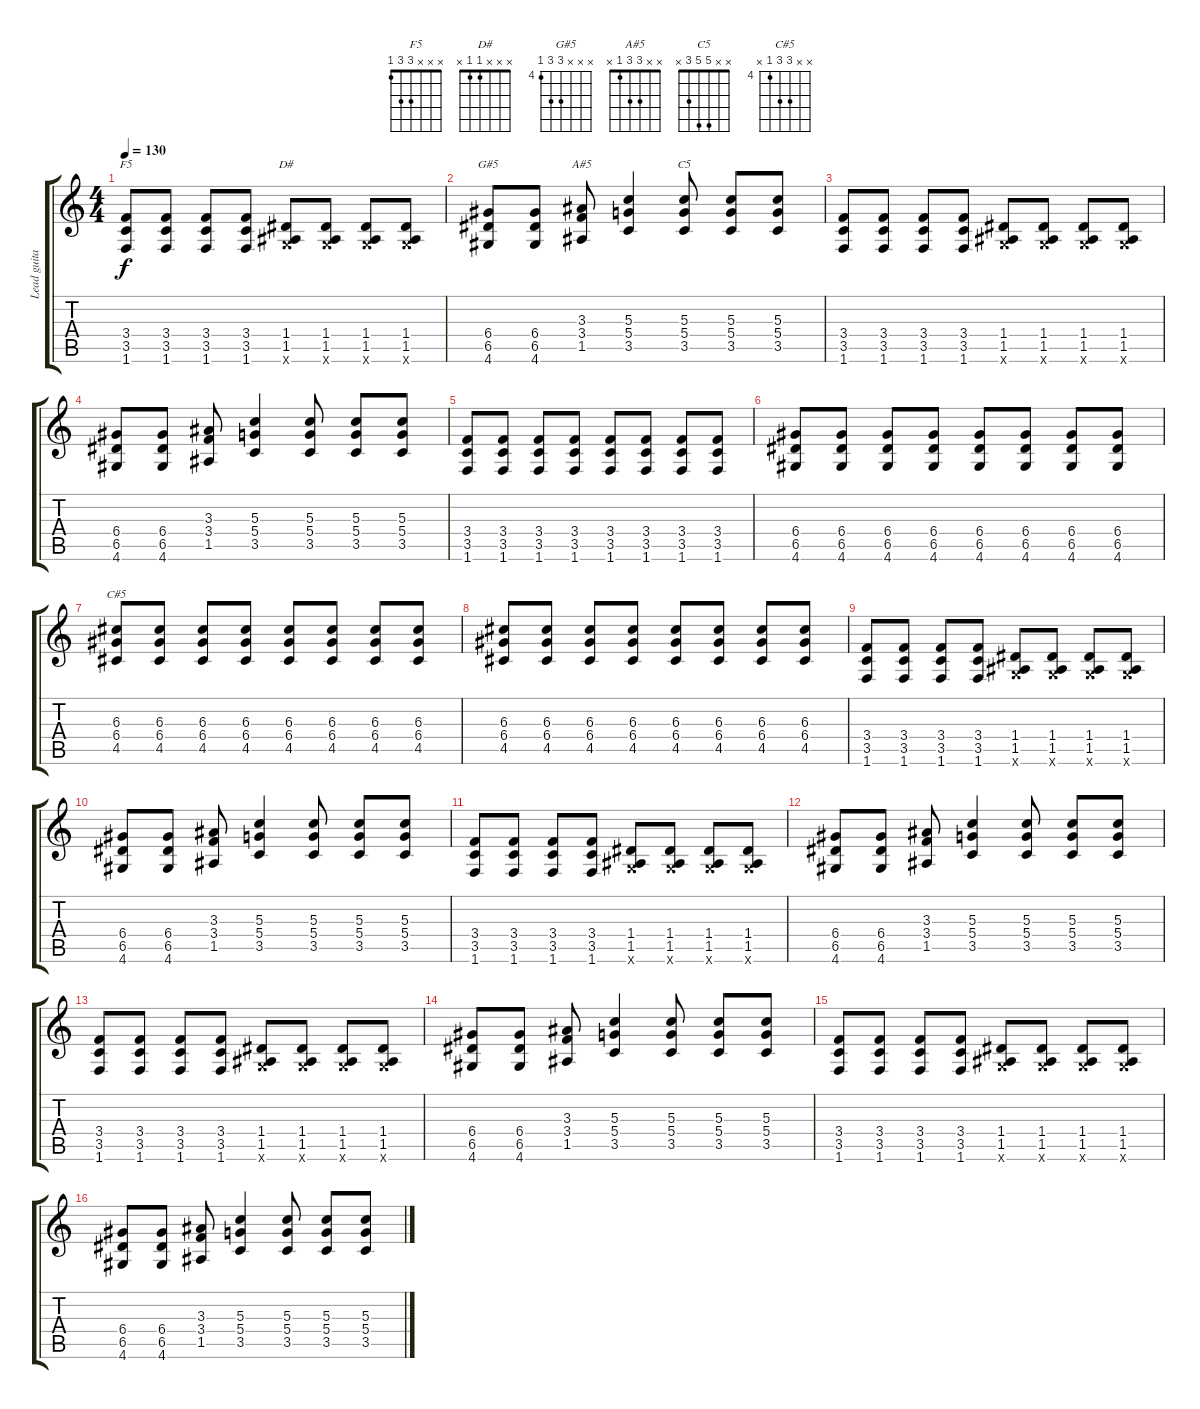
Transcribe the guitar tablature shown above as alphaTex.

\track ("Lead guitar (distortion)" "Lead guita") {instrument overdrivenguitar}
\staff {score tabs}
\tuning (E4 B3 G3 D3 A2 E2) {hide}
\chord ("F5" x x x 3 3 1)
\chord ("D#" x x x 1 1 x)
\chord ("G#5" x x x 6 6 4) {firstfret 4}
\chord ("A#5" x x 3 3 1 x)
\chord ("C5" x x 5 5 3 x)
\chord ("C#5" x x 6 6 4 x) {firstfret 4}
\ts (4 4)
\tempo 130
\clef g2
\ks c
(3.4 3.5 1.6).8{ch "F5" dy f} (3.4 3.5 1.6).8 (3.4 3.5 1.6).8 (3.4 3.5 1.6).8 (1.4 1.5 3.6{x}).8{ch "D#"} (1.4 1.5 3.6{x}).8 (1.4 1.5 3.6{x}).8 (1.4 1.5 3.6{x}).8 |
(6.4 6.5 4.6).8{ch "G#5"} (6.4 6.5 4.6).8 (3.3 3.4 1.5).8{ch "A#5"} (5.3 5.4 3.5).4 (5.3 5.4 3.5).8{ch "C5"} (5.3 5.4 3.5).8 (5.3 5.4 3.5).8 |
(3.4 3.5 1.6).8 (3.4 3.5 1.6).8 (3.4 3.5 1.6).8 (3.4 3.5 1.6).8 (1.4 1.5 3.6{x}).8 (1.4 1.5 3.6{x}).8 (1.4 1.5 3.6{x}).8 (1.4 1.5 3.6{x}).8 |
(6.4 6.5 4.6).8 (6.4 6.5 4.6).8 (3.3 3.4 1.5).8 (5.3 5.4 3.5).4 (5.3 5.4 3.5).8 (5.3 5.4 3.5).8 (5.3 5.4 3.5).8 |
(3.4 3.5 1.6).8 (3.4 3.5 1.6).8 (3.4 3.5 1.6).8 (3.4 3.5 1.6).8 (3.4 3.5 1.6).8 (3.4 3.5 1.6).8 (3.4 3.5 1.6).8 (3.4 3.5 1.6).8 |
(6.4 6.5 4.6).8 (6.4 6.5 4.6).8 (6.4 6.5 4.6).8 (6.4 6.5 4.6).8 (6.4 6.5 4.6).8 (6.4 6.5 4.6).8 (6.4 6.5 4.6).8 (6.4 6.5 4.6).8 |
(6.3 6.4 4.5).8{ch "C#5"} (6.3 6.4 4.5).8 (6.3 6.4 4.5).8 (6.3 6.4 4.5).8 (6.3 6.4 4.5).8 (6.3 6.4 4.5).8 (6.3 6.4 4.5).8 (6.3 6.4 4.5).8 |
(6.3 6.4 4.5).8 (6.3 6.4 4.5).8 (6.3 6.4 4.5).8 (6.3 6.4 4.5).8 (6.3 6.4 4.5).8 (6.3 6.4 4.5).8 (6.3 6.4 4.5).8 (6.3 6.4 4.5).8 |
(3.4 3.5 1.6).8 (3.4 3.5 1.6).8 (3.4 3.5 1.6).8 (3.4 3.5 1.6).8 (1.4 1.5 3.6{x}).8 (1.4 1.5 3.6{x}).8 (1.4 1.5 3.6{x}).8 (1.4 1.5 3.6{x}).8 |
(6.4 6.5 4.6).8 (6.4 6.5 4.6).8 (3.3 3.4 1.5).8 (5.3 5.4 3.5).4 (5.3 5.4 3.5).8 (5.3 5.4 3.5).8 (5.3 5.4 3.5).8 |
(3.4 3.5 1.6).8 (3.4 3.5 1.6).8 (3.4 3.5 1.6).8 (3.4 3.5 1.6).8 (1.4 1.5 3.6{x}).8 (1.4 1.5 3.6{x}).8 (1.4 1.5 3.6{x}).8 (1.4 1.5 3.6{x}).8 |
(6.4 6.5 4.6).8 (6.4 6.5 4.6).8 (3.3 3.4 1.5).8 (5.3 5.4 3.5).4 (5.3 5.4 3.5).8 (5.3 5.4 3.5).8 (5.3 5.4 3.5).8 |
(3.4 3.5 1.6).8 (3.4 3.5 1.6).8 (3.4 3.5 1.6).8 (3.4 3.5 1.6).8 (1.4 1.5 3.6{x}).8 (1.4 1.5 3.6{x}).8 (1.4 1.5 3.6{x}).8 (1.4 1.5 3.6{x}).8 |
(6.4 6.5 4.6).8 (6.4 6.5 4.6).8 (3.3 3.4 1.5).8 (5.3 5.4 3.5).4 (5.3 5.4 3.5).8 (5.3 5.4 3.5).8 (5.3 5.4 3.5).8 |
(3.4 3.5 1.6).8 (3.4 3.5 1.6).8 (3.4 3.5 1.6).8 (3.4 3.5 1.6).8 (1.4 1.5 3.6{x}).8 (1.4 1.5 3.6{x}).8 (1.4 1.5 3.6{x}).8 (1.4 1.5 3.6{x}).8 |
(6.4 6.5 4.6).8 (6.4 6.5 4.6).8 (3.3 3.4 1.5).8 (5.3 5.4 3.5).4 (5.3 5.4 3.5).8 (5.3 5.4 3.5).8 (5.3 5.4 3.5).8
